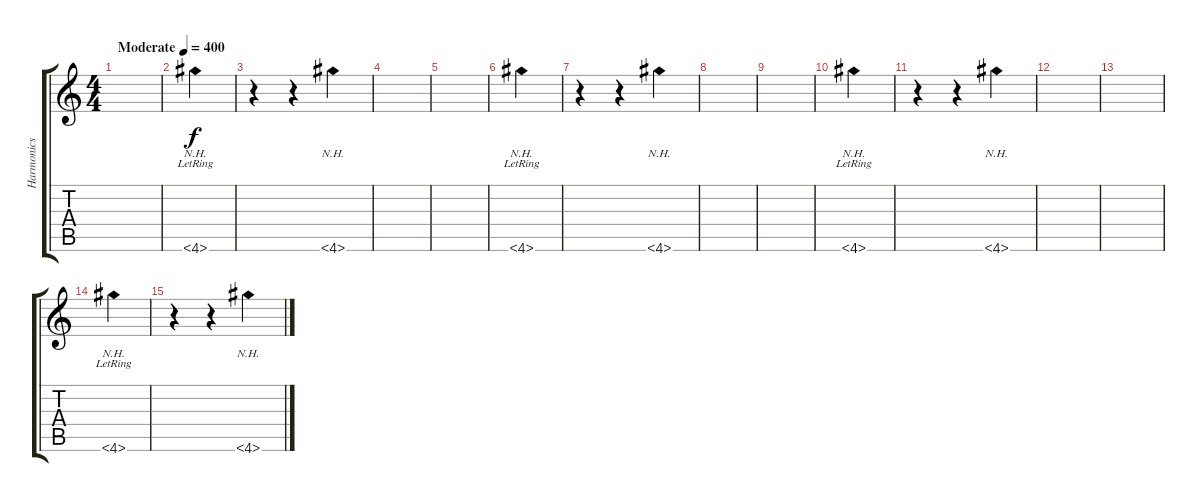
\track ("Harmonics (not relevant)" "Harmonics ") {instrument guitarharmonics}
\staff {score tabs}
\tuning (E4 B3 G3 D3 A2 E2) {hide}
\ts (4 4)
\tempo (400 "Moderate")
\clef g2
\ks c
|
4.6{nh lr}.4 |
r.4 r.4 4.6{nh}.4 |
|
|
4.6{nh lr}.4 |
r.4 r.4 4.6{nh}.4 |
|
|
4.6{nh lr}.4 |
r.4 r.4 4.6{nh}.4 |
|
|
4.6{nh lr}.4 |
r.4 r.4 4.6{nh}.4
